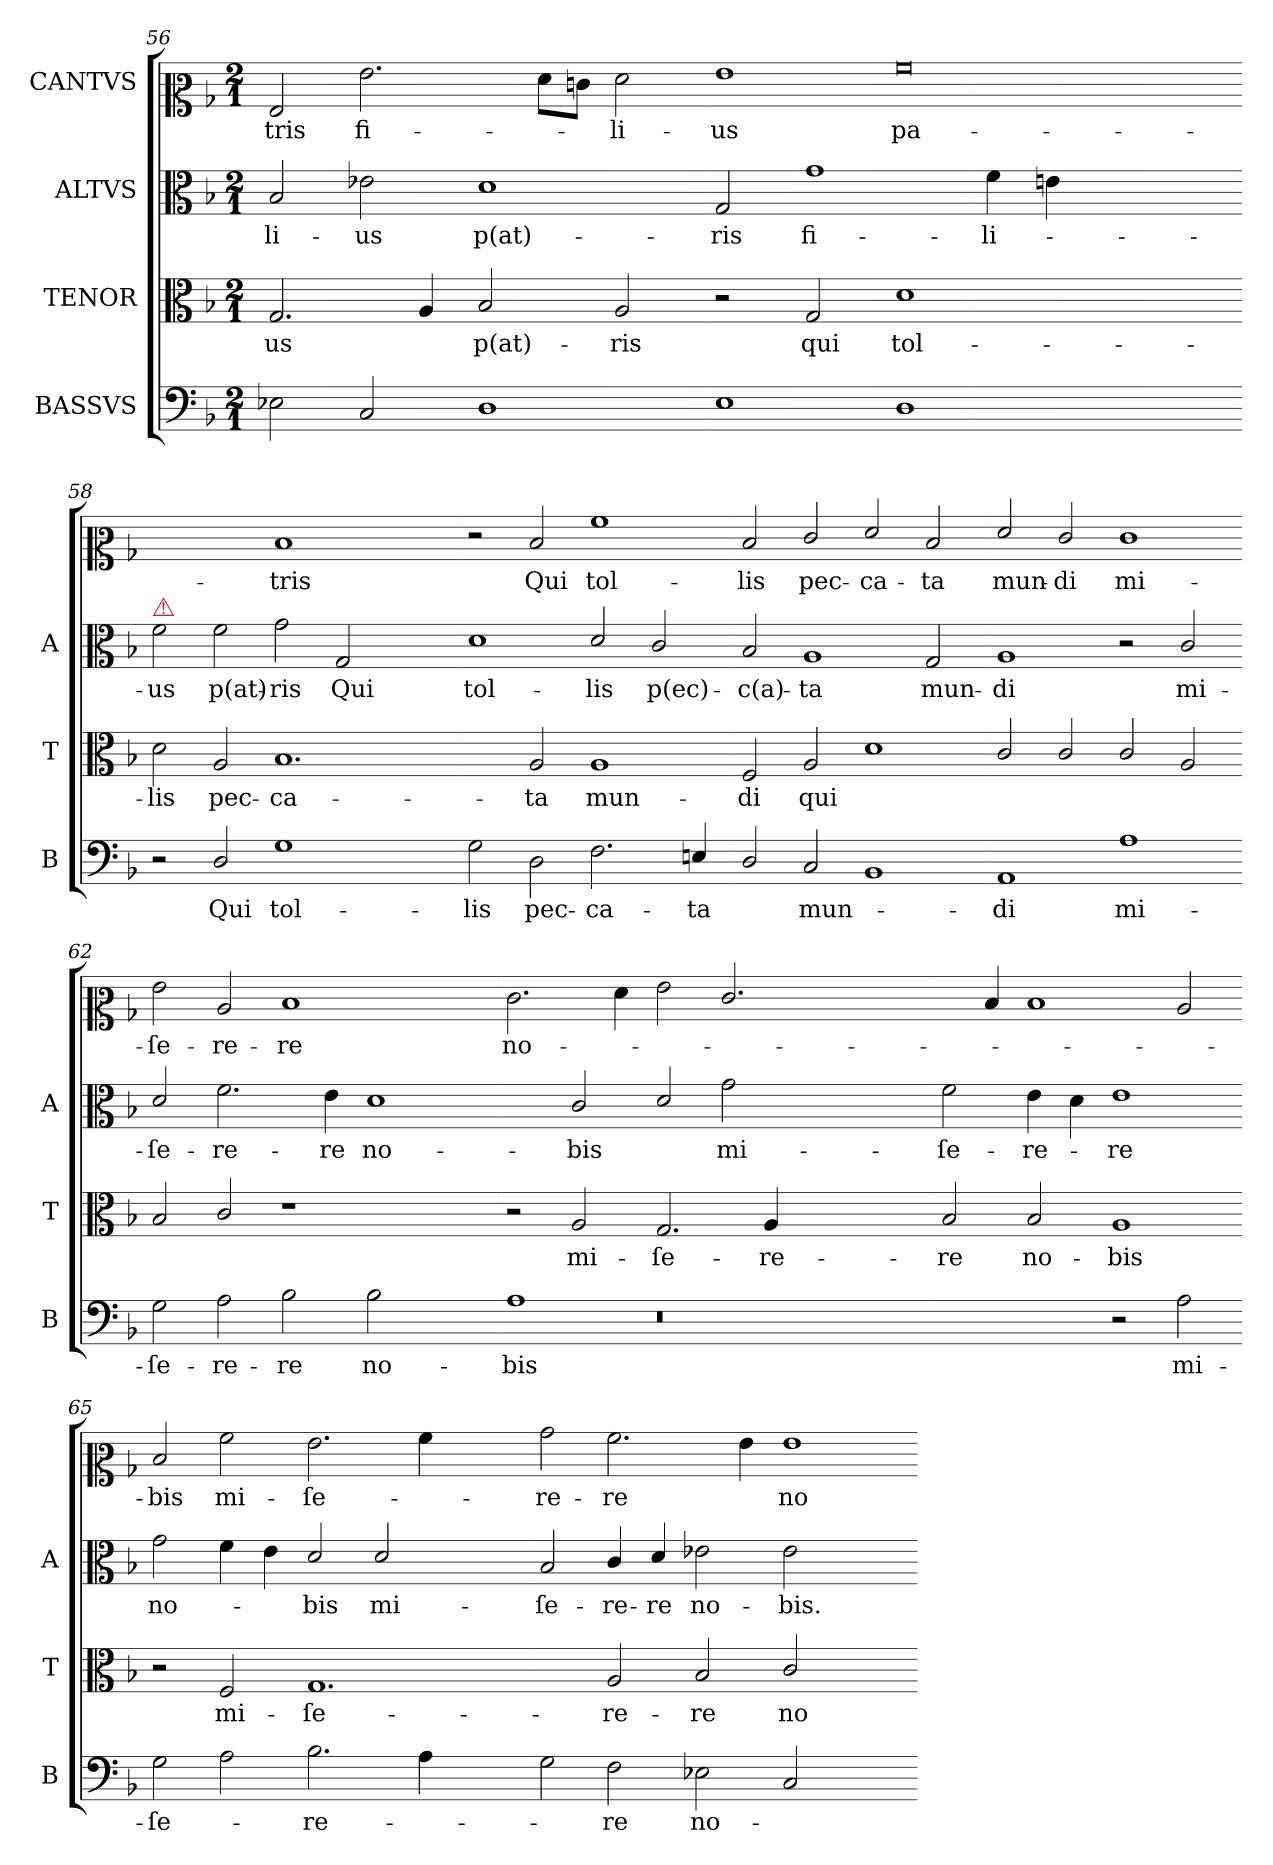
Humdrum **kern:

**kern	**text	**kern	**text	**kern	**text	**kern	**text
*part4	*part4	*part3	*part3	*part2	*part2	*part1	*part1
*staff4	*staff4	*staff3	*staff3	*staff2	*staff2	*staff1	*staff1
*I"BASSVS	*	*I"TENOR	*	*I"ALTVS	*	*I"CANTVS	*
*I'B	*	*I'T	*	*I'A	*	*	*
*clefF4	*	*clefC3	*	*clefC3	*	*clefC2	*
*k[b-]	*	*k[b-]	*	*k[b-]	*	*k[b-]	*
*F:	*	*F:	*	*F:	*	*F:	*
*M2/1	*	*M2/1	*	*M2/1	*	*M2/1	*
=56	=56	=56	=56	=56	=56	=56	=56
2E-\	.	2.G/	-us	2B-/	-li-	2G/	-tris
!	!	!	!	!	!	!	!LO:LY:i
2C/	.	.	.	2e-X\	-us	2.g\	fi-
.	.	4A/	.	.	.	.	.
1D\	.	2B-/	p(at)-	1d\	p(at)-	.	.
.	.	.	.	.	.	8f\L	.
.	.	.	.	.	.	8en\J	.
!	!	!	!	!	!	!	!LO:LY:i
.	.	2A/	-ris	.	.	2f\	-li-
=57-	=57-	=57-	=57-	=57-	=57-	=57-	=57-
!	!	!	!	!	!	!	!LO:LY:i
1E-\	.	2r	.	2G/	-ris	1g\	-us
!	!	!	!	!	!LO:LY:i	!	!
.	.	2G/	qui	1g\	fi-	.	.
!	!	!	!	!	!	!	!LO:LY:i
1D\	.	1d\	tol-	.	.	0a\	pa-
!	!	!	!	!	!LO:LY:i	!	!
.	.	.	.	4f\	-li-	.	.
.	.	.	.	4en\	.	.	.
1ryy	.	1ryy	.	1ryy	.	.	.
=58-	=58-	=58-	=58-	=58-	=58-	=58-	=58-
!	!	!	!	!LO:TX:a:color=crimson:t=⚠	!	!	!
!	!	!	!	!	!LO:LY:i	!	!
2r	.	2d\	-lis	2f\	-us	1ryy	.
!	!	!	!	!	!LO:LY:i	!	!
2D/	Qui	2A/	pec-	2f\	p(at)-	.	.
!	!	!	!	!	!LO:LY:i	!	!LO:LY:i
1G\	tol-	1.B-/	-ca-	2g\	-ris	1d/	-tris
.	.	.	.	2G/	Qui	.	.
2ryy	.	.	.	2ryy	.	2ryy	.
=59-	=59-	=59-	=59-	=59-	=59-	=59-	=59-
2G\	-lis	2ryy	.	1d\	tol-	2r	.
2D\	pec-	2A/	-ta	.	.	2d/	Qui
2.F\	-ca-	1A/	mun-	2d/	-lis	1a\	tol-
.	.	.	.	2c/	p(ec)-	.	.
4En/	-ta	.	.	.	.	.	.
=60-	=60-	=60-	=60-	=60-	=60-	=60-	=60-
2D/	.	2F/	-di	2B-/	-c(a)-	2d/	-lis
2C/	mun-	2A/	qui	1A/	-ta	2e/	pec-
1BB-/	.	1d\	.	.	.	2f/	-ca-
.	.	.	.	2G/	mun-	2d/	-ta
=61-	=61-	=61-	=61-	=61-	=61-	=61-	=61-
1AA/	-di	2c/	.	1A/	-di	2f/	mun-
.	.	2c/	.	.	.	2e/	-di
1A\	mi-	2c/	.	2r	.	1e\	mi-
.	.	2A/	.	2c/	mi-	.	.
=62-	=62-	=62-	=62-	=62-	=62-	=62-	=62-
2G\	-ſe-	2B-/	.	2d/	-ſe-	2g\	-ſe-
2A\	-re-	2c/	.	2.f\	-re-	2c/	-re-
2B-\	-re	1r	.	.	.	1d/	-re
.	.	.	.	4e\	-re	.	.
2B-\	no-	.	.	1d\	no-	.	.
2ryy	.	2ryy	.	.	.	2ryy	.
=63-	=63-	=63-	=63-	=63-	=63-	=63-	=63-
1A\	-bis	2r	.	2ryy	.	2.e\	no-
.	.	2A/	mi-	2c/	-bis	.	.
.	.	.	.	.	.	4f\	.
0r	.	2.G/	-ſe-	2d/	.	2g\	.
!	!	!	!	!	!LO:LY:i	!	!
.	.	.	.	2g\	mi-	2.e/	.
.	.	4A/	-re-	.	.	.	.
.	.	1ryy	.	1ryy	.	.	.
.	.	.	.	.	.	2.ryy	.
=64-	=64-	=64-	=64-	=64-	=64-	=64-	=64-
!	!	!	!	!	!LO:LY:i	!	!
1ryy	.	2B-/	-re	2f\	-ſe-	4ryy	.
.	.	.	.	.	.	4d/	.
!	!	!	!	!	!LO:LY:i	!	!
.	.	2B-/	no-	4e\	-re-	1d/	.
.	.	.	.	4d\	.	.	.
!	!	!	!	!	!LO:LY:i	!	!
2r	.	1A/	-bis	1e\	-re	.	.
!	!LO:LY:i	!	!	!	!	!	!
2A\	mi-	.	.	.	.	2c/	.
=65-	=65-	=65-	=65-	=65-	=65-	=65-	=65-
!	!LO:LY:i	!	!	!	!LO:LY:i	!	!
2G\	-ſe-	2r	.	2g\	no-	2d/	-bis
!	!	!	!LO:LY:i	!	!	!	!LO:LY:i
2A\	.	2F/	mi-	4f\	.	2a\	mi-
.	.	.	.	4e\	.	.	.
!	!LO:LY:i	!	!LO:LY:i	!	!LO:LY:i	!	!LO:LY:i
2.B-\	-re-	1.G/	-ſe-	2d/	-bis	2.g\	-ſe-
.	.	.	.	2d/	mi-	.	.
4A\	.	.	.	.	.	4a\	.
2ryy	.	.	.	2ryy	.	2ryy	.
=66-	=66-	=66-	=66-	=66-	=66-	=66-	=66-
!	!	!	!	!	!	!	!LO:LY:i
2G\	.	2ryy	.	2B-/	-ſe-	2b-\	-re-
!	!LO:LY:i	!	!LO:LY:i	!	!	!	!LO:LY:i
2F\	-re	2A/	-re-	4c/	-re-	2.a\	-re
.	.	.	.	4d/	-re	.	.
!	!LO:LY:i	!	!LO:LY:i	!	!	!	!
2E-X\	no-	2B-/	-re	2e-X\	no-	.	.
.	.	.	.	.	.	4g\	.
!	!	!	!LO:LY:i	!	!	!	!LO:LY:i
2C/	.	2c/	no-	2e-\	-bis.	1g\	no-
2ryy	.	2ryy	.	2ryy	.	.	.
=-	=-	=-	=-	=-	=-	=-	=-
*-	*-	*-	*-	*-	*-	*-	*-
